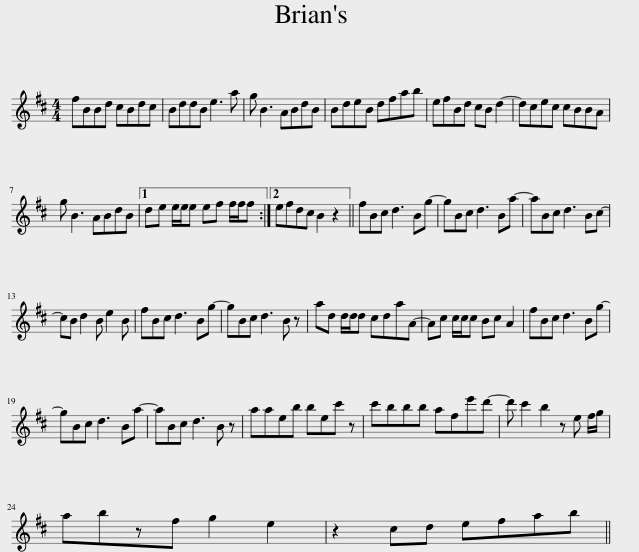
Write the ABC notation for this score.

X:1
L:1/8
M:4/4
I:linebreak $
K:Bmin
V:1 treble
V:1
 fBBd cBdc | BddB e3 a | g B3 ABdB | BdeB dfab | efBd cB d2- | %5
 dcec cBBA |$ g B3 ABdB |1 de e/e/e ef f/f/f :|2 efdc B2 z2 || fBc d3 Bg- | %10
 gBc d3 Ba- | aBc d3 Bc- |$ cB d2 B e2 B | fBc d3 Bg- | gBc d3 B z | %15
 ad d/d/d cdaA- | Ac c/c/c Bc A2 | fBc d3 Bg- |$ gBc d3 Ba- | aBc d3 B z | %20
 aaeb bec' z | c'bbb afe'd'- | d' c'2 b2 z e f/g/ |$ abzf g2 e2 | z2 cd efab || %25
